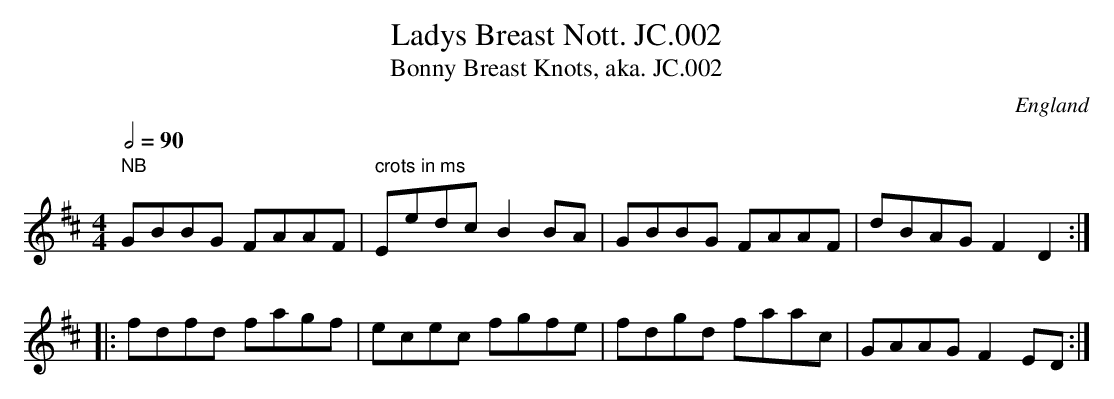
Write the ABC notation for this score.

X:1
T:Ladys Breast Nott. JC.002
T:Bonny Breast Knots, aka. JC.002
L:1/8
M:4/4
O:England
Q:2/4=90
K:D
" NB"GBBG FAAF|\
" crots in ms"EedcB2BA|GBBG FAAF|dBAGF2D2:|!
|:fdfd fagf|ecec fgfe|fdgd faac|GAAGF2ED:|
